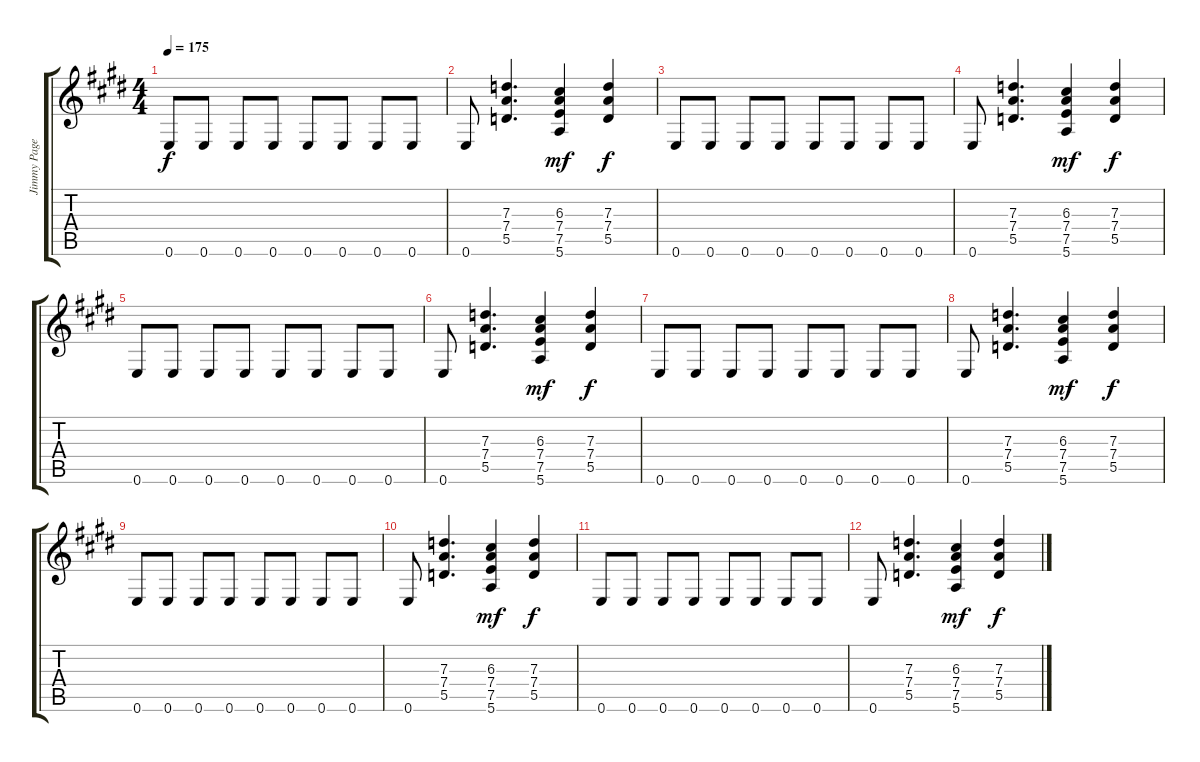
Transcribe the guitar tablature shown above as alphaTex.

\track ("Jimmy Page 1" "Jimmy Page") {instrument distortionguitar}
\staff {score tabs}
\tuning (E4 B3 G3 D3 A2 E2) {hide}
\ts (4 4)
\tempo 175
\clef g2
\ks e
0.6.8{dy f} 0.6.8 0.6.8 0.6.8 0.6.8 0.6.8 0.6.8 0.6.8 |
0.6.8 (7.3 7.4 5.5).4{d} (6.3 7.4 7.5 5.6).4{dy mf} (7.3 7.4 5.5).4{dy f} |
0.6.8 0.6.8 0.6.8 0.6.8 0.6.8 0.6.8 0.6.8 0.6.8 |
0.6.8 (7.3 7.4 5.5).4{d} (6.3 7.4 7.5 5.6).4{dy mf} (7.3 7.4 5.5).4{dy f} |
0.6.8 0.6.8 0.6.8 0.6.8 0.6.8 0.6.8 0.6.8 0.6.8 |
0.6.8 (7.3 7.4 5.5).4{d} (6.3 7.4 7.5 5.6).4{dy mf} (7.3 7.4 5.5).4{dy f} |
0.6.8 0.6.8 0.6.8 0.6.8 0.6.8 0.6.8 0.6.8 0.6.8 |
0.6.8 (7.3 7.4 5.5).4{d} (6.3 7.4 7.5 5.6).4{dy mf} (7.3 7.4 5.5).4{dy f} |
0.6.8 0.6.8 0.6.8 0.6.8 0.6.8 0.6.8 0.6.8 0.6.8 |
0.6.8 (7.3 7.4 5.5).4{d} (6.3 7.4 7.5 5.6).4{dy mf} (7.3 7.4 5.5).4{dy f} |
0.6.8 0.6.8 0.6.8 0.6.8 0.6.8 0.6.8 0.6.8 0.6.8 |
0.6.8 (7.3 7.4 5.5).4{d} (6.3 7.4 7.5 5.6).4{dy mf} (7.3 7.4 5.5).4{dy f}
